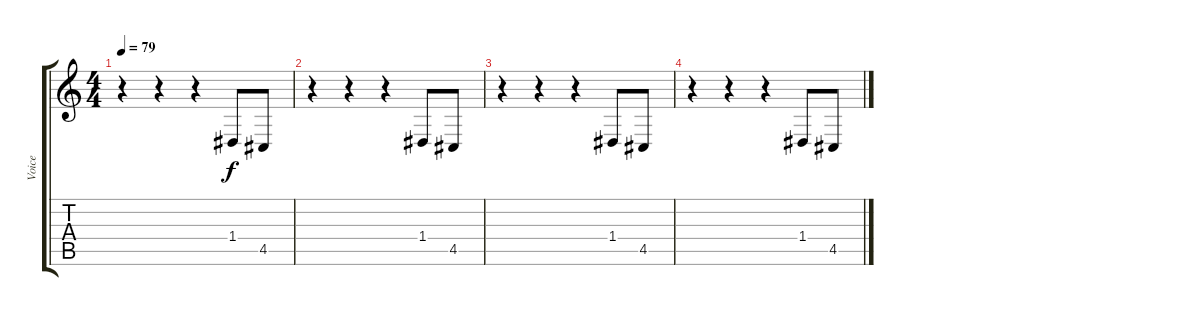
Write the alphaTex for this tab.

\track ("Voice" "Voice") {instrument clarinet}
\staff {score tabs}
\tuning (E4 B3 G3 D3 A2 E2) {hide}
\ts (4 4)
\tempo 79
\clef g2
\ks c
r.4{dy f} r.4 r.4 1.4.8 4.5.8 |
r.4 r.4 r.4 1.4.8 4.5.8 |
r.4 r.4 r.4 1.4.8 4.5.8 |
r.4 r.4 r.4 1.4.8 4.5.8
